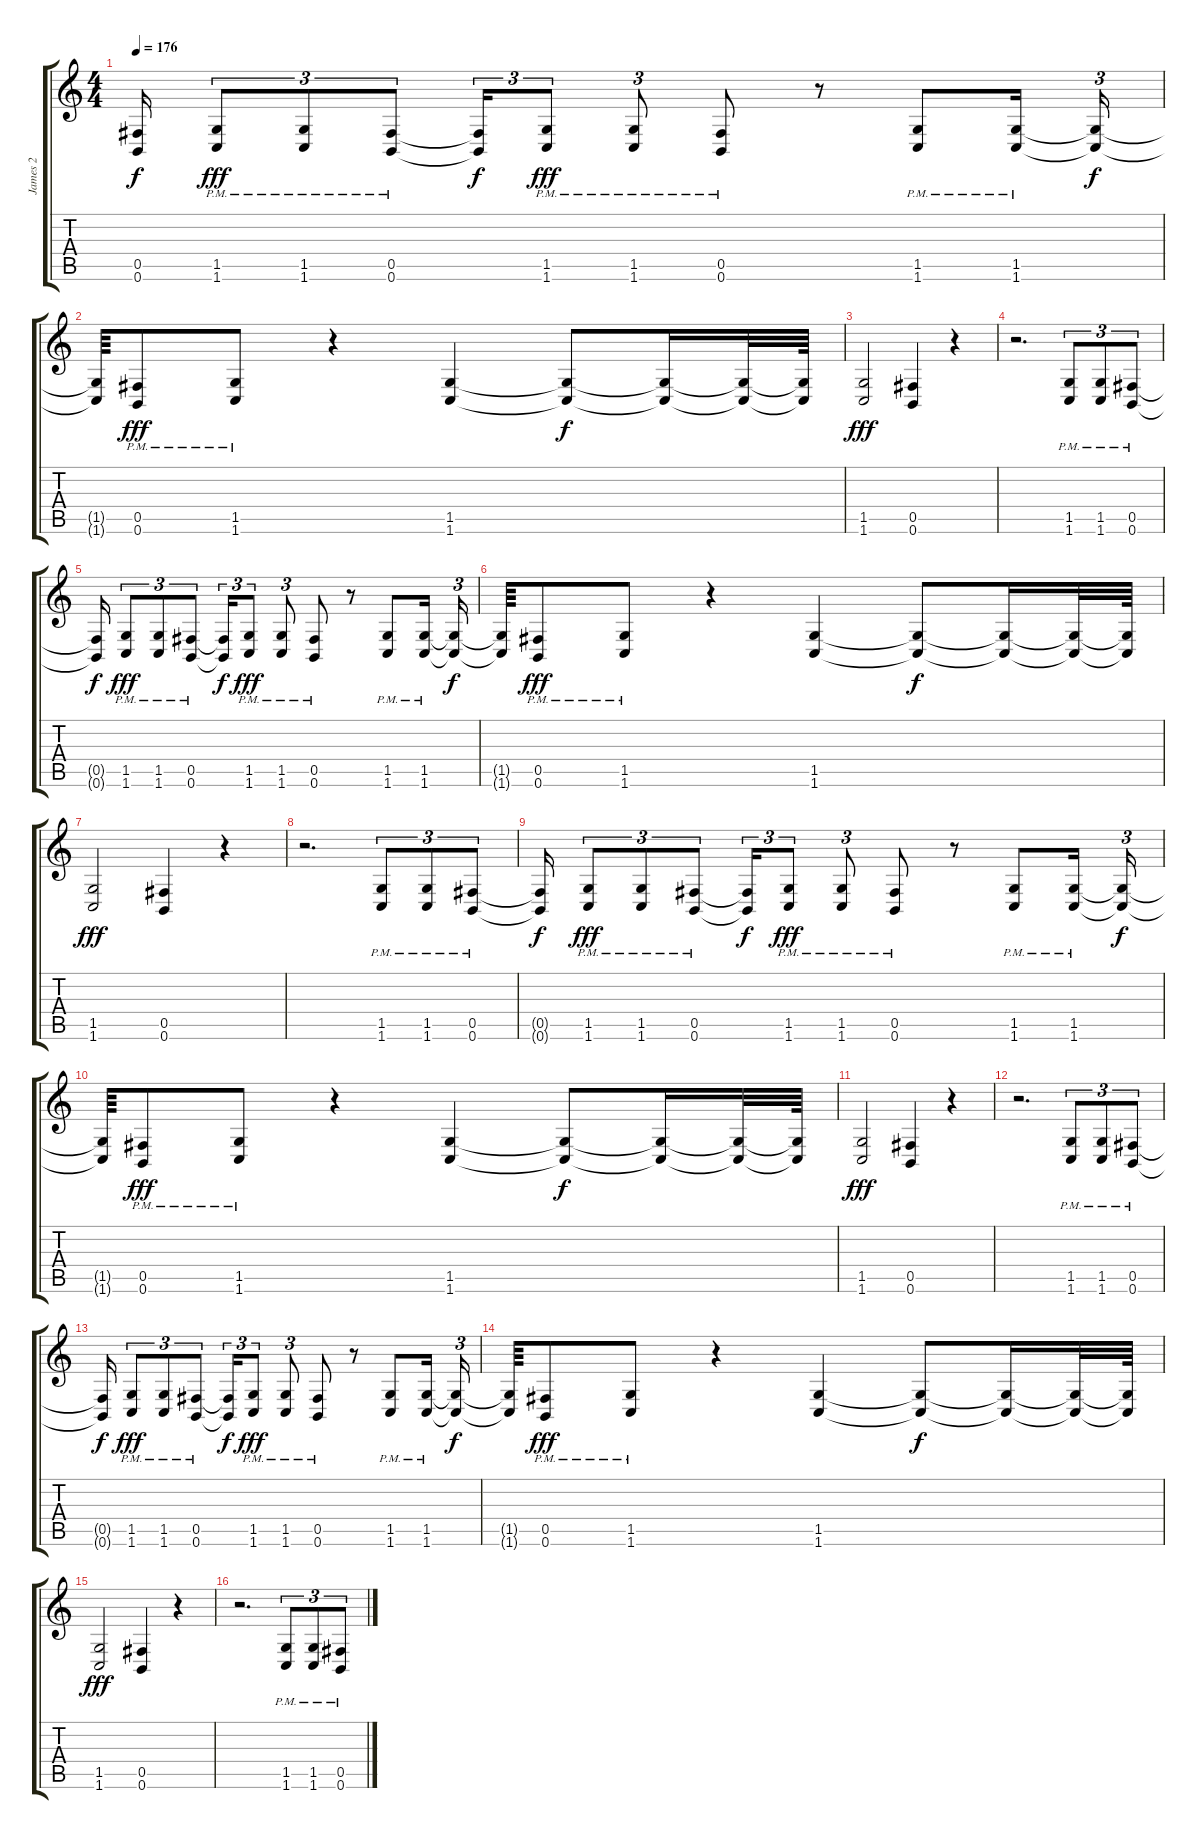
\track ("James 2" "James 2") {instrument overdrivenguitar}
\staff {score tabs}
\tuning (Db4 Ab3 E3 B2 Gb2 B1) {hide}
\ts (4 4)
\tempo 176
\clef g2
\ks c
(0.5{t} 0.6{t}).16{dy f} (1.5{pm} 1.6{pm}).8{tu (3 2) dy fff} (1.5{pm} 1.6{pm}).8{tu (3 2)} (0.5{pm} 0.6{pm}).8{tu (3 2)} (0.5{t} 0.6{t}).16{tu (3 2) dy f} (1.5{pm} 1.6{pm}).8{tu (3 2) dy fff} (1.5{pm} 1.6{pm}).8{tu (3 2)} (0.5{pm} 0.6{pm}).8 r.8 (1.5{pm} 1.6{pm}).8 (1.5{pm} 1.6{pm}).16 (1.5{t} 1.6{t}).16{tu (3 2) dy f} |
(1.5{t} 1.6{t}).64 (0.5{pm} 0.6{pm}).8{dy fff} (1.5{pm} 1.6{pm}).8 r.4 (1.5 1.6).4 (1.5{t} 1.6{t}).8{dy f} (1.5{t} 1.6{t}).16 (1.5{t} 1.6{t}).32 (1.5{t} 1.6{t}).64 |
(1.5 1.6).2{dy fff volume 14} (0.5 0.6).4 r.4 |
r.2{d} (1.5{pm} 1.6{pm}).8{tu (3 2)} (1.5{pm} 1.6{pm}).8{tu (3 2)} (0.5{pm} 0.6{pm}).8{tu (3 2)} |
(0.5{t} 0.6{t}).16{dy f} (1.5{pm} 1.6{pm}).8{tu (3 2) dy fff} (1.5{pm} 1.6{pm}).8{tu (3 2)} (0.5{pm} 0.6{pm}).8{tu (3 2)} (0.5{t} 0.6{t}).16{tu (3 2) dy f} (1.5{pm} 1.6{pm}).8{tu (3 2) dy fff} (1.5{pm} 1.6{pm}).8{tu (3 2)} (0.5{pm} 0.6{pm}).8 r.8 (1.5{pm} 1.6{pm}).8 (1.5{pm} 1.6{pm}).16 (1.5{t} 1.6{t}).16{tu (3 2) dy f} |
(1.5{t} 1.6{t}).64 (0.5{pm} 0.6{pm}).8{dy fff} (1.5{pm} 1.6{pm}).8 r.4 (1.5 1.6).4 (1.5{t} 1.6{t}).8{dy f} (1.5{t} 1.6{t}).16 (1.5{t} 1.6{t}).32 (1.5{t} 1.6{t}).64 |
(1.5 1.6).2{dy fff volume 14} (0.5 0.6).4 r.4 |
r.2{d} (1.5{pm} 1.6{pm}).8{tu (3 2)} (1.5{pm} 1.6{pm}).8{tu (3 2)} (0.5{pm} 0.6{pm}).8{tu (3 2)} |
(0.5{t} 0.6{t}).16{dy f} (1.5{pm} 1.6{pm}).8{tu (3 2) dy fff} (1.5{pm} 1.6{pm}).8{tu (3 2)} (0.5{pm} 0.6{pm}).8{tu (3 2)} (0.5{t} 0.6{t}).16{tu (3 2) dy f} (1.5{pm} 1.6{pm}).8{tu (3 2) dy fff} (1.5{pm} 1.6{pm}).8{tu (3 2)} (0.5{pm} 0.6{pm}).8 r.8 (1.5{pm} 1.6{pm}).8 (1.5{pm} 1.6{pm}).16 (1.5{t} 1.6{t}).16{tu (3 2) dy f} |
(1.5{t} 1.6{t}).64 (0.5{pm} 0.6{pm}).8{dy fff} (1.5{pm} 1.6{pm}).8 r.4 (1.5 1.6).4 (1.5{t} 1.6{t}).8{dy f} (1.5{t} 1.6{t}).16 (1.5{t} 1.6{t}).32 (1.5{t} 1.6{t}).64 |
(1.5 1.6).2{dy fff volume 14} (0.5 0.6).4 r.4 |
r.2{d} (1.5{pm} 1.6{pm}).8{tu (3 2)} (1.5{pm} 1.6{pm}).8{tu (3 2)} (0.5{pm} 0.6{pm}).8{tu (3 2)} |
(0.5{t} 0.6{t}).16{dy f} (1.5{pm} 1.6{pm}).8{tu (3 2) dy fff} (1.5{pm} 1.6{pm}).8{tu (3 2)} (0.5{pm} 0.6{pm}).8{tu (3 2)} (0.5{t} 0.6{t}).16{tu (3 2) dy f} (1.5{pm} 1.6{pm}).8{tu (3 2) dy fff} (1.5{pm} 1.6{pm}).8{tu (3 2)} (0.5{pm} 0.6{pm}).8 r.8 (1.5{pm} 1.6{pm}).8 (1.5{pm} 1.6{pm}).16 (1.5{t} 1.6{t}).16{tu (3 2) dy f} |
(1.5{t} 1.6{t}).64 (0.5{pm} 0.6{pm}).8{dy fff} (1.5{pm} 1.6{pm}).8 r.4 (1.5 1.6).4 (1.5{t} 1.6{t}).8{dy f} (1.5{t} 1.6{t}).16 (1.5{t} 1.6{t}).32 (1.5{t} 1.6{t}).64 |
(1.5 1.6).2{dy fff volume 14} (0.5 0.6).4 r.4 |
r.2{d} (1.5{pm} 1.6{pm}).8{tu (3 2)} (1.5{pm} 1.6{pm}).8{tu (3 2)} (0.5{pm} 0.6{pm}).8{tu (3 2)}
